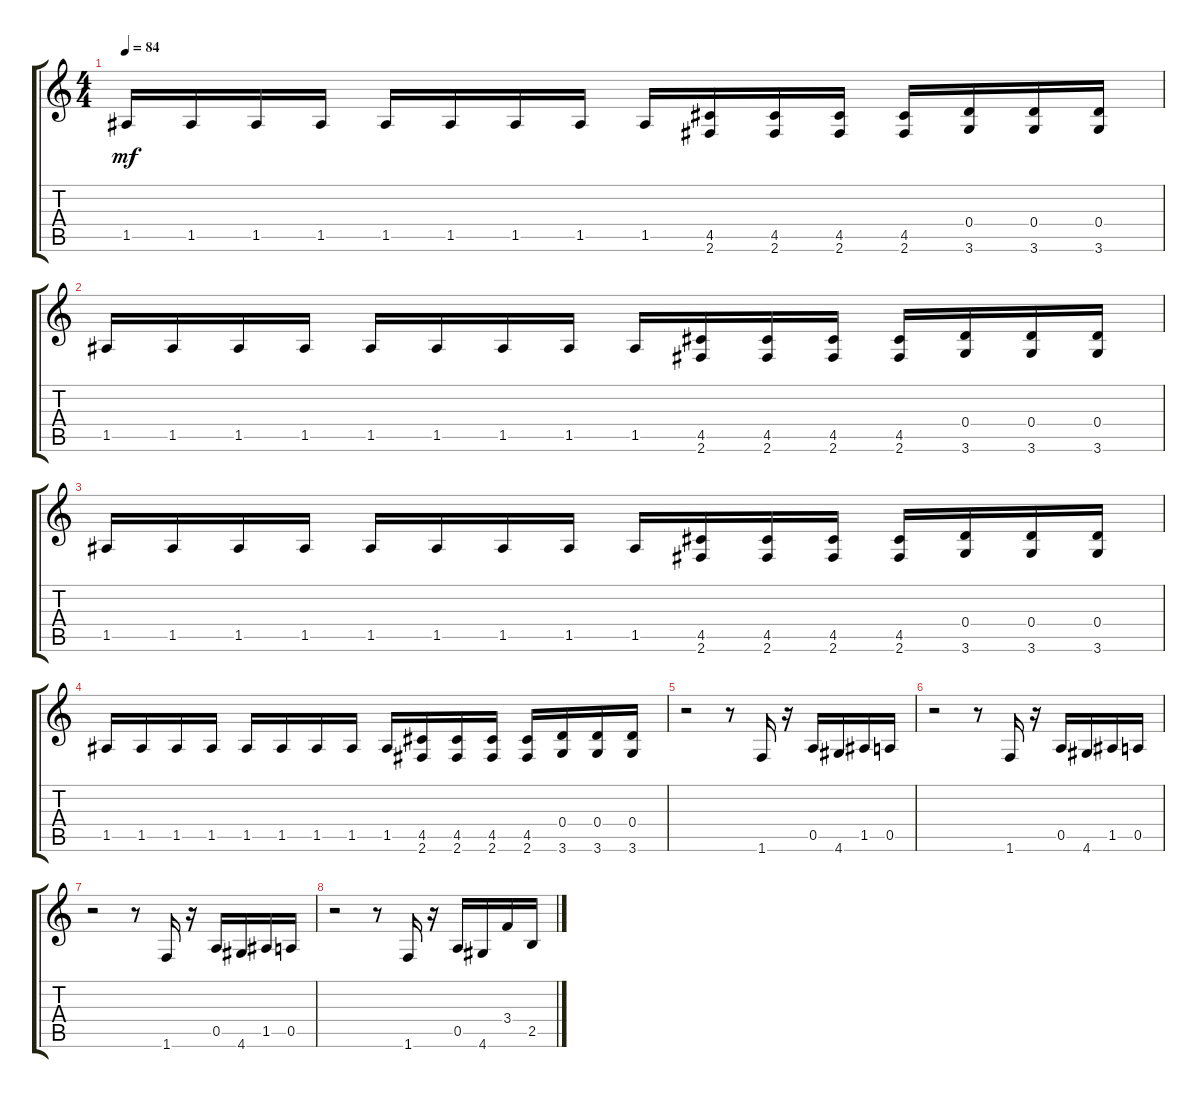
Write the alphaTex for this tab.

\track "" {instrument distortionguitar}
\staff {score tabs}
\tuning (E4 B3 G3 D3 A2 E2) {hide}
\ts (4 4)
\tempo 84
\clef g2
\ks c
1.5.16{dy mf} 1.5.16 1.5.16 1.5.16 1.5.16 1.5.16 1.5.16 1.5.16 1.5.16 (4.5 2.6).16 (4.5 2.6).16 (4.5 2.6).16 (4.5 2.6).16 (0.4 3.6).16 (0.4 3.6).16 (0.4 3.6).16 |
1.5.16 1.5.16 1.5.16 1.5.16 1.5.16 1.5.16 1.5.16 1.5.16 1.5.16 (4.5 2.6).16 (4.5 2.6).16 (4.5 2.6).16 (4.5 2.6).16 (0.4 3.6).16 (0.4 3.6).16 (0.4 3.6).16 |
1.5.16 1.5.16 1.5.16 1.5.16 1.5.16 1.5.16 1.5.16 1.5.16 1.5.16 (4.5 2.6).16 (4.5 2.6).16 (4.5 2.6).16 (4.5 2.6).16 (0.4 3.6).16 (0.4 3.6).16 (0.4 3.6).16 |
1.5.16 1.5.16 1.5.16 1.5.16 1.5.16 1.5.16 1.5.16 1.5.16 1.5.16 (4.5 2.6).16 (4.5 2.6).16 (4.5 2.6).16 (4.5 2.6).16 (0.4 3.6).16 (0.4 3.6).16 (0.4 3.6).16 |
r.2 r.8 1.6.16 r.16 0.5.16 4.6.16 1.5.16 0.5.16 |
r.2 r.8 1.6.16 r.16 0.5.16 4.6.16 1.5.16 0.5.16 |
r.2 r.8 1.6.16 r.16 0.5.16 4.6.16 1.5.16 0.5.16 |
r.2 r.8 1.6.16 r.16 0.5.16 4.6.16 3.4.16 2.5.16
